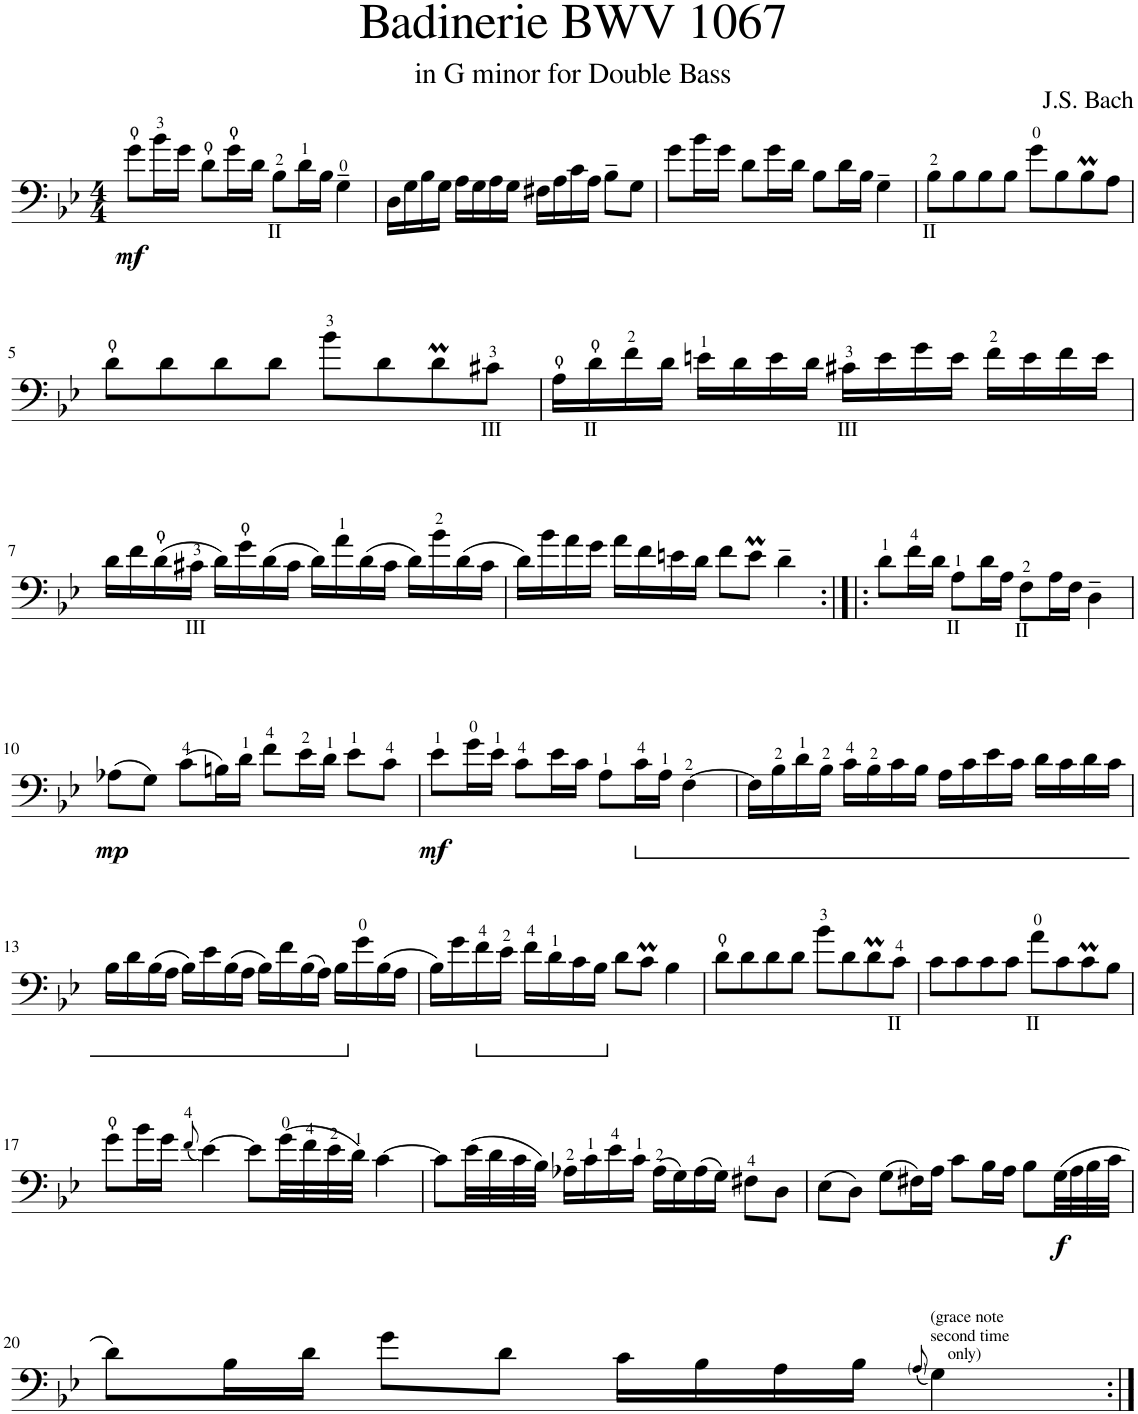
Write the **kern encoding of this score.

**kern	**dynam
*part1	*part1
*staff1	*staff1
*I"Piano	*
*I'Pno.	*
*clefF4	*
*k[b-e-]	*
*M4/4	*
=1	=1
!	!LO:DY:b
8g\L	mf
16b-\L	.
16g\JJ	.
8d\L	.
16g\L	.
16d\JJ	.
!LO:TX:b:t=II	!
8B-\L	.
16d\L	.
16B-\JJ	.
4G~\	.
=2	=2
16D\LL	.
16G\	.
16B-\	.
16G\JJ	.
16A\LL	.
16G\	.
16A\	.
16G\JJ	.
16F#X\LL	.
16A\	.
16c\	.
16A\JJ	.
8B-~\L	.
8G\J	.
=3	=3
8g\L	.
16b-\L	.
16g\JJ	.
8d\L	.
16g\L	.
16d\JJ	.
8B-\L	.
16d\L	.
16B-\JJ	.
4G~\	.
=4	=4
!LO:TX:b:t=II	!
8B-\L	.
8B-\	.
8B-\	.
8B-\J	.
8g\L	.
8B-\	.
8B-M\	.
8A\J	.
!!LO:LB:g=z
=5	=5
8d\L	.
8d\	.
8d\	.
8d\J	.
8b-\L	.
8d\	.
8dm\	.
!LO:TX:b:t=III	!
8c#X\J	.
=6	=6
16A\LL	.
!LO:TX:b:t=II	!
16d\	.
16f\	.
16d\JJ	.
16en\LL	.
16d\	.
16e\	.
16d\JJ	.
!LO:TX:b:t=III	!
16c#X\LL	.
16e\	.
16g\	.
16e\JJ	.
16f\LL	.
16e\	.
16f\	.
16e\JJ	.
!!LO:LB:g=z
=7	=7
16d\LL	.
16f\	.
(16d\	.
!LO:TX:b:t=III	!
16c#X\JJ	.
16d\LL)	.
16g\	.
(16d\	.
16c#\JJ	.
16d\LL)	.
16a\	.
(16d\	.
16c#\JJ	.
16d\LL)	.
16b-\	.
(16d\	.
16c#\JJ	.
=8	=8
16d\LL)	.
16b-\	.
16a\	.
16g\JJ	.
16a\LL	.
16f\	.
16en\	.
16d\JJ	.
8f\L	.
8em\J	.
4d~\	.
=9:|!|:	=9:|!|:
8d\L	.
16f\L	.
16d\JJ	.
!LO:TX:b:t=II	!
8A\L	.
16d\L	.
16A\JJ	.
!LO:TX:b:t=II	!
8F\L	.
16A\L	.
16F\JJ	.
4D~\	.
!!LO:LB:g=z
=10	=10
!	!LO:DY:b
(8A-X\L	mp
8G\J)	.
(8c\L	.
16Bn\L)	.
16d\JJ	.
8f\L	.
16e-\L	.
16d\JJ	.
8e-\L	.
8c\J	.
=11	=11
!	!LO:DY:b
8e-\L	mf
16g\L	.
16e-\JJ	.
8c\L	.
16e-\L	.
16c\JJ	.
8A\L	.
*ped	*
16c\L	.
16A\JJ	.
[4F\	.
=12	=12
16F\LL]	.
16B-\	.
16d\	.
16B-\JJ	.
16c\LL	.
16B-\	.
16c\	.
16B-\JJ	.
16A\LL	.
16c\	.
16e-\	.
16c\JJ	.
16d\LL	.
16c\	.
16d\	.
16c\JJ	.
!!LO:LB:g=z
=13	=13
16B-\LL	.
16d\	.
(16B-\	.
16A\JJ	.
16B-\LL)	.
16e-\	.
(16B-\	.
16A\JJ	.
16B-\LL)	.
16f\	.
(16B-\	.
16A\JJ)	.
16B-\LL	.
*Xped	*
16g\	.
(16B-\	.
16A\JJ	.
=14	=14
16B-\LL)	.
16g\	.
*ped	*
16f\	.
16e-\JJ	.
16f\LL	.
16d\	.
16c\	.
16B-\JJ	.
*Xped	*
8d\L	.
8cM\J	.
4B-\	.
=15	=15
8d\L	.
8d\	.
8d\	.
8d\J	.
8b-\L	.
8d\	.
8dm\	.
!LO:TX:b:t=II	!
8c\J	.
=16	=16
8c\L	.
8c\	.
8c\	.
8c\J	.
!LO:TX:b:t=II	!
8a\L	.
8c\	.
8cM\	.
8B-\J	.
!!LO:LB:g=z
=17	=17
8g\L	.
16b-\L	.
16g\JJ	.
(8qf/	.
[4e-\)	.
8e-\L]	.
(32g\LL	.
32f\	.
32e-\	.
32d\JJJ)	.
[4c\	.
=18	=18
8c\L]	.
(32e-\LL	.
32d\	.
32c\	.
32B-\JJJ)	.
16A-X\LL	.
16c\	.
16e-\	.
16c\JJ	.
(16A-\LL	.
16G\)	.
(16A-\	.
16G\JJ)	.
8F#X\L	.
8D\J	.
=19	=19
(8E-\L	.
8D\J)	.
(8G\L	.
16F#X\L)	.
16A\JJ	.
8c\L	.
16B-\L	.
16A\JJ	.
8B-\L	.
!	!LO:DY:b
(32G\LL	f
32A\	.
32B-\	.
32c\JJJ	.
!!LO:LB:g=z
=20	=20
8d\L)	.
16B-\L	.
16d\JJ	.
8g\L	.
8d\J	.
16c\LL	.
16B-\	.
16A\	.
16B-\JJ	.
(8qA/	.
!LO:TX:a:t=(grace note	!
!LO:TX:a:t=second time	!
!LO:TX:a:t=only)	!
4G\)	.
=:|!	=:|!
*-	*-
